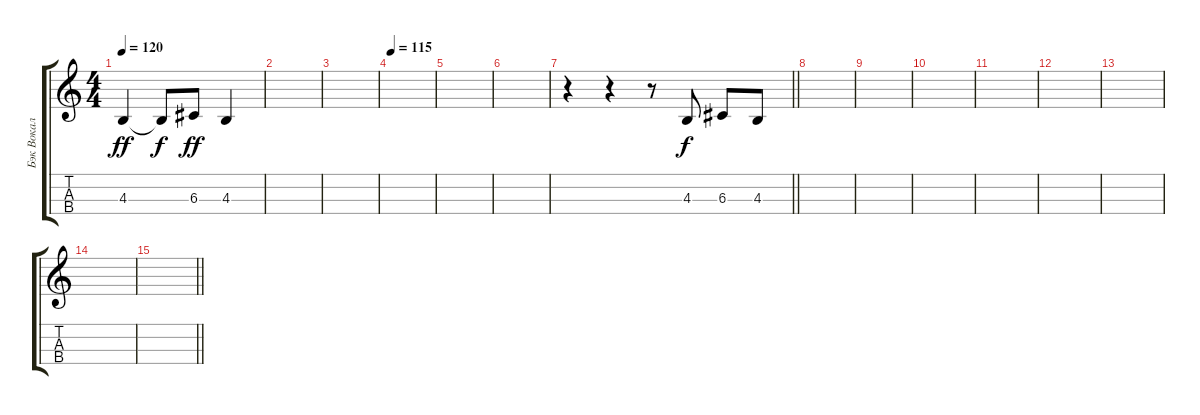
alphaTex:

\track ("Бэк Вокал" "Бэк Вокал") {instrument lead3calliope}
\staff {score tabs}
\tuning (E4 B3 G3 D3) {hide}
\ts (4 4)
\tempo 120
\clef g2
\ks c
4.3.4{dy ff} 4.3{t}.8{dy f} 6.3.8{dy ff} 4.3.4 |
|
|
\tempo 115
|
|
|
\barLineRight lightlight
r.4 r.4 r.8 4.3.8{dy f} 6.3.8 4.3.8 |
|
|
|
|
|
|
|
\barLineRight lightlight
